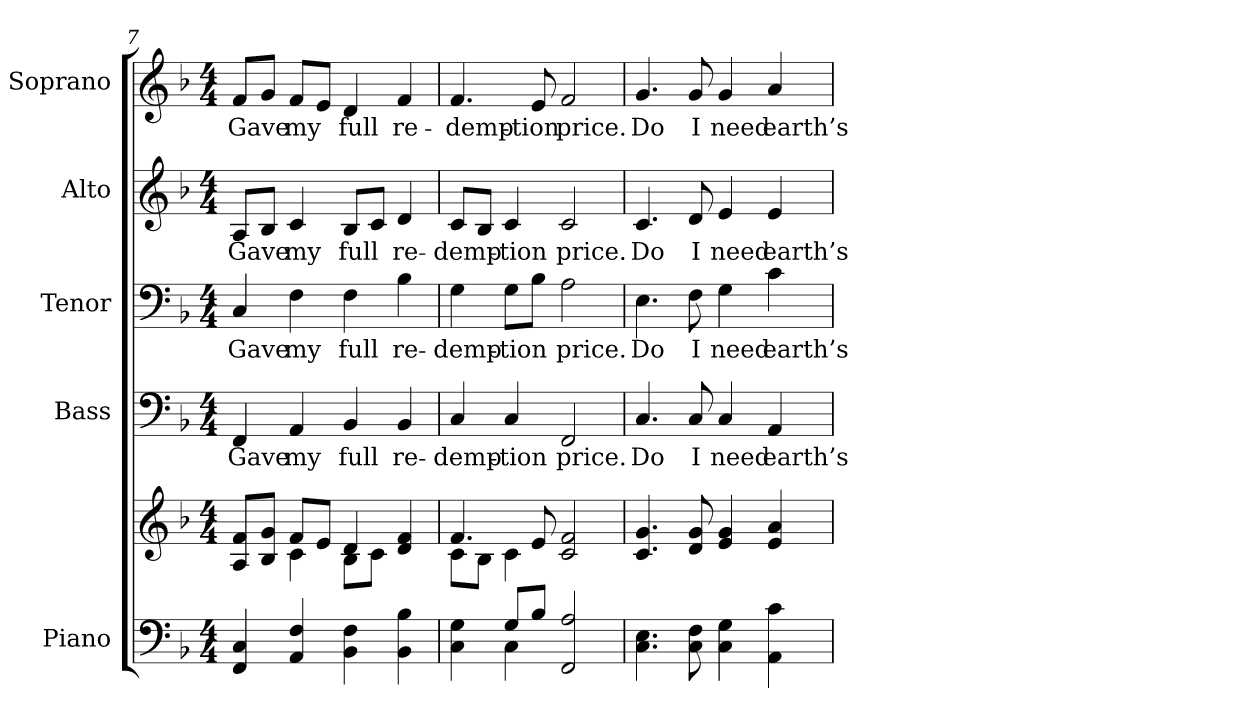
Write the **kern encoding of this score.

**kern	**kern	**kern	**text	**kern	**text	**kern	**text	**kern	**text
*part5	*part5	*part4	*part4	*part3	*part3	*part2	*part2	*part1	*part1
*staff6	*staff5	*staff4	*staff4	*staff3	*staff3	*staff2	*staff2	*staff1	*staff1
*I"Piano	*	*I"Bass	*	*I"Tenor	*	*I"Alto	*	*I"Soprano	*
*I'Pno.	*	*I'B.	*	*I'T.	*	*I'A.	*	*I'S.	*
!!LO:PB:g=z
*clefF4	*clefG2	*clefF4	*	*clefF4	*	*clefG2	*	*clefG2	*
*k[b-]	*k[b-]	*k[b-]	*	*k[b-]	*	*k[b-]	*	*k[b-]	*
*F:	*F:	*F:	*	*F:	*	*F:	*	*F:	*
*M4/4	*M4/4	*M4/4	*	*M4/4	*	*M4/4	*	*M4/4	*
=7	=7	=7	=7	=7	=7	=7	=7	=7	=7
*	*^	*	*	*	*	*	*	*	*
!	!	!	!	!LO:LY:b:color=#000000	!	!	!	!	!	!
!	!	!	!	!	!	!LO:LY:b:color=#000000	!	!	!	!
!	!	!	!	!	!	!	!	!LO:LY:b:color=#000000	!	!
!	!	!	!	!	!	!	!	!	!	!LO:LY:b:color=#000000
4FFi/ 4Ci	8Ai/ 8fiL	4ryy	4FFi/	Gave	4Ci/	Gave	8Ai/L	Gave	8fi/L	Gave
.	8B-i/ 8giJ	.	.	.	.	.	8B-i/J	.	8gi/J	.
!	!	!	!	!LO:LY:b:color=#000000	!	!	!	!	!	!
!	!	!	!	!	!	!LO:LY:b:color=#000000	!	!	!	!
!	!	!	!	!	!	!	!	!LO:LY:b:color=#000000	!	!
!	!	!	!	!	!	!	!	!	!	!LO:LY:b:color=#000000
4AAi/ 4Fi	8fi/L	4ci\	4AAi/	my	4Fi\	my	4ci/	my	8fi/L	my
.	8ei/J	.	.	.	.	.	.	.	8ei/J	.
!	!	!	!	!LO:LY:b:color=#000000	!	!	!	!	!	!
!	!	!	!	!	!	!LO:LY:b:color=#000000	!	!	!	!
!	!	!	!	!	!	!	!	!LO:LY:b:color=#000000	!	!
!	!	!	!	!	!	!	!	!	!	!LO:LY:b:color=#000000
4BB-i\ 4Fi	4di/	8B-i\L	4BB-i/	full	4Fi\	full	8B-i/L	full	4di/	full
.	.	8ci\J	.	.	.	.	8ci/J	.	.	.
!	!	!	!	!LO:LY:b:color=#000000	!	!	!	!	!	!
!	!	!	!	!	!	!LO:LY:b:color=#000000	!	!	!	!
!	!	!	!	!	!	!	!	!LO:LY:b:color=#000000	!	!
!	!	!	!	!	!	!	!	!	!	!LO:LY:b:color=#000000
4BB-i\ 4B-i	4di/ 4fi	4ryy	4BB-i/	re-	4B-i\	re-	4di/	re-	4fi/	re-
=8	=8	=8	=8	=8	=8	=8	=8	=8	=8	=8
*^	*	*	*	*	*	*	*	*	*	*
!	!	!	!	!	!LO:LY:b:color=#000000	!	!	!	!	!	!
!	!	!	!	!	!	!	!LO:LY:b:color=#000000	!	!	!	!
!	!	!	!	!	!	!	!	!	!LO:LY:b:color=#000000	!	!
!	!	!	!	!	!	!	!	!	!	!	!LO:LY:b:color=#000000
4Ci\ 4Gi	4ryy	4.fi/	8ci\L	4Ci/	-demp-	4Gi\	-demp-	8ci/L	-demp-	4.fi/	-demp-
.	.	.	8B-i\J	.	.	.	.	8B-i/J	.	.	.
!	!	!	!	!	!LO:LY:b:color=#000000	!	!	!	!	!	!
!	!	!	!	!	!	!	!LO:LY:b:color=#000000	!	!	!	!
!	!	!	!	!	!	!	!	!	!LO:LY:b:color=#000000	!	!
8Gi/L	4Ci\	.	4ci\	4Ci/	-tion	8Gi\L	-tion	4ci/	-tion	.	.
!	!	!	!	!	!	!	!	!	!	!	!LO:LY:b:color=#000000
8B-i/J	.	8ei/	.	.	.	8B-i\J	.	.	.	8ei/	-tion
!	!	!	!	!	!LO:LY:b:color=#000000	!	!	!	!	!	!
!	!	!	!	!	!	!	!LO:LY:b:color=#000000	!	!	!	!
!	!	!	!	!	!	!	!	!	!LO:LY:b:color=#000000	!	!
!	!	!	!	!	!	!	!	!	!	!	!LO:LY:b:color=#000000
2FFi/ 2Ai	2ryy	2ci/ 2fi	2ryy	2FFi/	price.	2Ai\	price.	2ci/	price.	2fi/	price.
*v	*v	*	*	*	*	*	*	*	*	*	*
*	*v	*v	*	*	*	*	*	*	*	*
!!LO:PB:g=z
=9	=9	=9	=9	=9	=9	=9	=9	=9	=9
*^	*^	*	*	*	*	*	*	*	*
!	!	!	!	!	!LO:LY:b:color=#000000	!	!	!	!	!	!
*v	*v	*	*	*	*	*	*	*	*	*	*
*	*v	*v	*	*	*	*	*	*	*	*
*^	*^	*	*	*	*	*	*	*	*
!	!	!	!	!	!	!	!LO:LY:b:color=#000000	!	!	!	!
*v	*v	*	*	*	*	*	*	*	*	*	*
*	*v	*v	*	*	*	*	*	*	*	*
*^	*^	*	*	*	*	*	*	*	*
!	!	!	!	!	!	!	!	!	!LO:LY:b:color=#000000	!	!
*v	*v	*	*	*	*	*	*	*	*	*	*
*	*v	*v	*	*	*	*	*	*	*	*
*^	*^	*	*	*	*	*	*	*	*
!	!	!	!	!	!	!	!	!	!	!	!LO:LY:b:color=#000000
*v	*v	*	*	*	*	*	*	*	*	*	*
*	*v	*v	*	*	*	*	*	*	*	*
4.Ci\ 4.Ei	4.ci/ 4.gi	4.Ci/	Do	4.Ei\	Do	4.ci/	Do	4.gi/	Do
!	!	!	!LO:LY:b:color=#000000	!	!	!	!	!	!
!	!	!	!	!	!LO:LY:b:color=#000000	!	!	!	!
!	!	!	!	!	!	!	!LO:LY:b:color=#000000	!	!
!	!	!	!	!	!	!	!	!	!LO:LY:b:color=#000000
8Ci\ 8Fi	8di/ 8gi	8Ci/	I	8Fi\	I	8di/	I	8gi/	I
!	!	!	!LO:LY:b:color=#000000	!	!	!	!	!	!
!	!	!	!	!	!LO:LY:b:color=#000000	!	!	!	!
!	!	!	!	!	!	!	!LO:LY:b:color=#000000	!	!
!	!	!	!	!	!	!	!	!	!LO:LY:b:color=#000000
4Ci\ 4Gi	4ei/ 4gi	4Ci/	need	4Gi\	need	4ei/	need	4gi/	need
!	!	!	!LO:LY:b:color=#000000	!	!	!	!	!	!
!	!	!	!	!	!LO:LY:b:color=#000000	!	!	!	!
!	!	!	!	!	!	!	!LO:LY:b:color=#000000	!	!
!	!	!	!	!	!	!	!	!	!LO:LY:b:color=#000000
4AAi\ 4ci	4ei/ 4ai	4AAi/	earth’s	4ci\	earth’s	4ei/	earth’s	4ai/	earth’s
=	=	=	=	=	=	=	=	=	=
*-	*-	*-	*-	*-	*-	*-	*-	*-	*-
